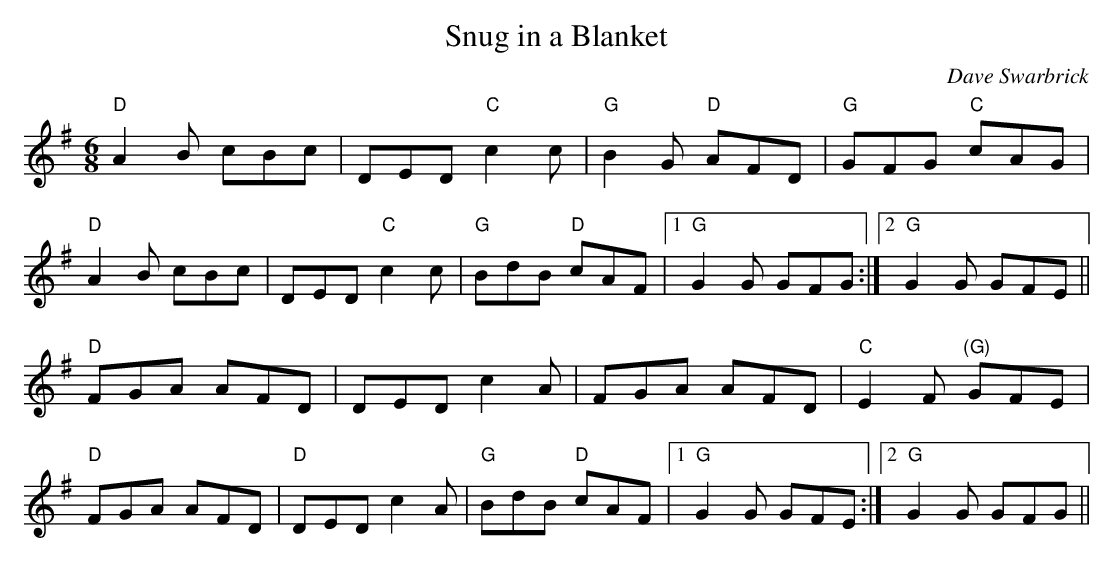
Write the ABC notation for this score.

X:1
T:Snug in a Blanket
C:Dave Swarbrick
M:6/8
K:Ador
"D"A2B cBc|DED "C"c2c|"G"B2 G "D"AFD|"G"GFG "C"cAG|
"D"A2B cBc|DED "C"c2c|"G"BdB "D"cAF|1"G"G2G GFG:|2"G"G2G GFE||
"D"FGA AFD|DED c2A|FGA AFD|"C"E2F "(G)"GFE|
"D"FGA AFD|"D"DED c2A|"G"BdB "D"cAF|1"G"G2G GFE:|2"G"G2G GFG||
